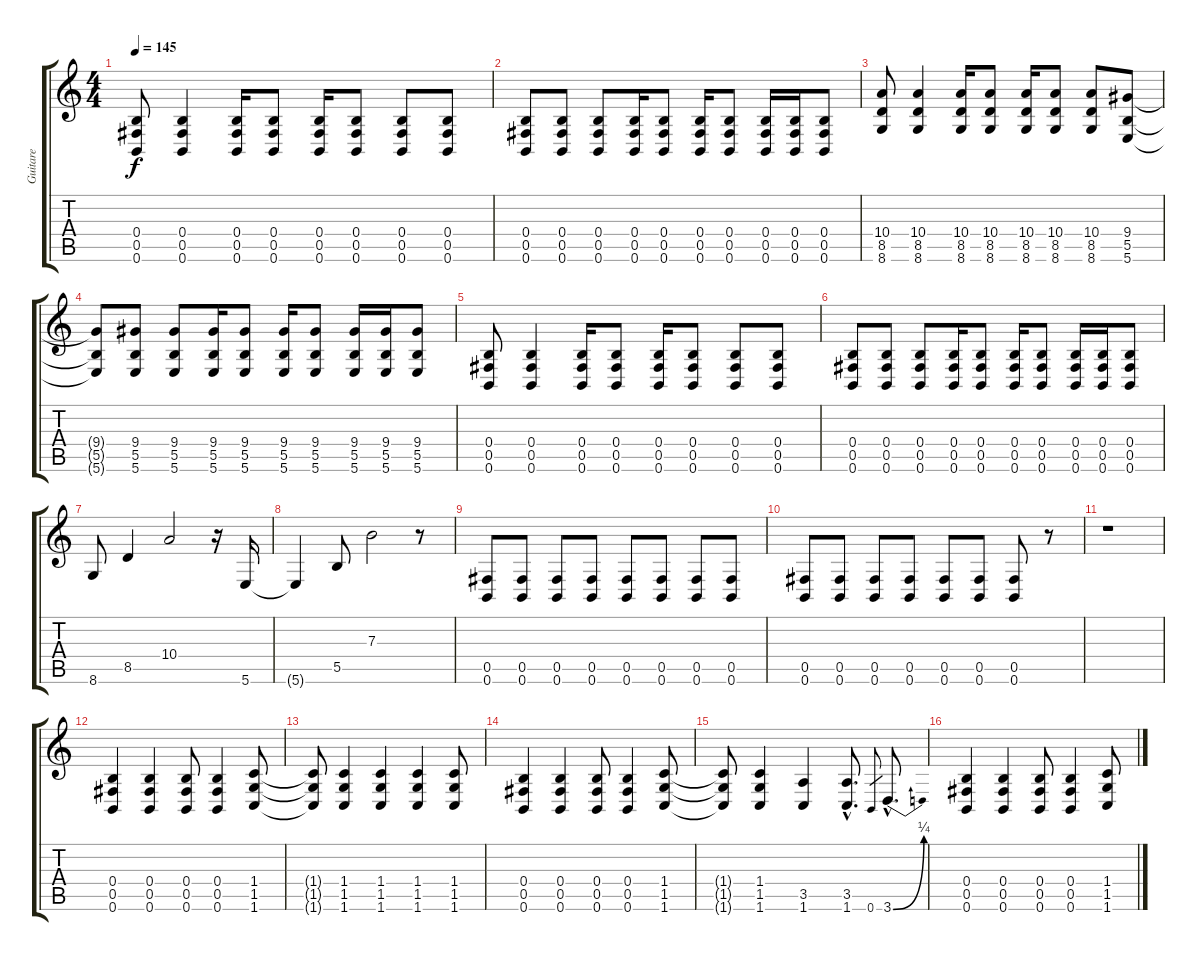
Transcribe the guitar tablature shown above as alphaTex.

\track ("Guitare" "Guitare") {instrument distortionguitar}
\staff {score tabs}
\tuning (Db4 Ab3 E3 B2 Gb2 B1) {hide}
\ts (4 4)
\tempo 145
\clef g2
\ks c
(0.4 0.5 0.6).8{dy f} (0.4 0.5 0.6).4 (0.4 0.5 0.6).16 (0.4 0.5 0.6).8 (0.4 0.5 0.6).16 (0.4 0.5 0.6).8 (0.4 0.5 0.6).8 (0.4 0.5 0.6).8 |
(0.4 0.5 0.6).8 (0.4 0.5 0.6).8 (0.4 0.5 0.6).8 (0.4 0.5 0.6).16 (0.4 0.5 0.6).8 (0.4 0.5 0.6).16 (0.4 0.5 0.6).8 (0.4 0.5 0.6).16 (0.4 0.5 0.6).16 (0.4 0.5 0.6).8 |
(10.4 8.5 8.6).8 (10.4 8.5 8.6).4 (10.4 8.5 8.6).16 (10.4 8.5 8.6).8 (10.4 8.5 8.6).16 (10.4 8.5 8.6).8 (10.4 8.5 8.6).8 (9.4 5.5 5.6).8 |
(9.4{t} 5.5{t} 5.6{t}).8 (9.4 5.5 5.6).8 (9.4 5.5 5.6).8 (9.4 5.5 5.6).16 (9.4 5.5 5.6).8 (9.4 5.5 5.6).16 (9.4 5.5 5.6).8 (9.4 5.5 5.6).16 (9.4 5.5 5.6).16 (9.4 5.5 5.6).8 |
(0.4 0.5 0.6).8 (0.4 0.5 0.6).4 (0.4 0.5 0.6).16 (0.4 0.5 0.6).8 (0.4 0.5 0.6).16 (0.4 0.5 0.6).8 (0.4 0.5 0.6).8 (0.4 0.5 0.6).8 |
(0.4 0.5 0.6).8 (0.4 0.5 0.6).8 (0.4 0.5 0.6).8 (0.4 0.5 0.6).16 (0.4 0.5 0.6).8 (0.4 0.5 0.6).16 (0.4 0.5 0.6).8 (0.4 0.5 0.6).16 (0.4 0.5 0.6).16 (0.4 0.5 0.6).8 |
\section ("" "")
8.6.8 8.5.4 10.4.2 r.16 5.6.16 |
5.6{t}.4 5.5.8 7.3.2 r.8 |
(0.5 0.6).8 (0.5 0.6).8 (0.5 0.6).8 (0.5 0.6).8 (0.5 0.6).8 (0.5 0.6).8 (0.5 0.6).8 (0.5 0.6).8 |
(0.5 0.6).8 (0.5 0.6).8 (0.5 0.6).8 (0.5 0.6).8 (0.5 0.6).8 (0.5 0.6).8 (0.5 0.6).8 r.8 |
r.1 |
\section ("" "")
(0.4 0.5 0.6).4 (0.4 0.5 0.6).4 (0.4 0.5 0.6).8 (0.4 0.5 0.6).4 (1.4 1.5 1.6).8 |
(1.4{t} 1.5{t} 1.6{t}).8 (1.4 1.5 1.6).4 (1.4 1.5 1.6).4 (1.4 1.5 1.6).4 (1.4 1.5 1.6).8 |
(0.4 0.5 0.6).4 (0.4 0.5 0.6).4 (0.4 0.5 0.6).8 (0.4 0.5 0.6).4 (1.4 1.5 1.6).8 |
(1.4{t} 1.5{t} 1.6{t}).8 (1.4 1.5 1.6).4 (3.5 1.6).4 (3.5{hac} 1.6{hac}).8{d} 0.6.8{gr} 3.6{be (bend 0 0 60 1) hac}.8{d} |
(0.4 0.5 0.6).4 (0.4 0.5 0.6).4 (0.4 0.5 0.6).8 (0.4 0.5 0.6).4 (1.4 1.5 1.6).8
